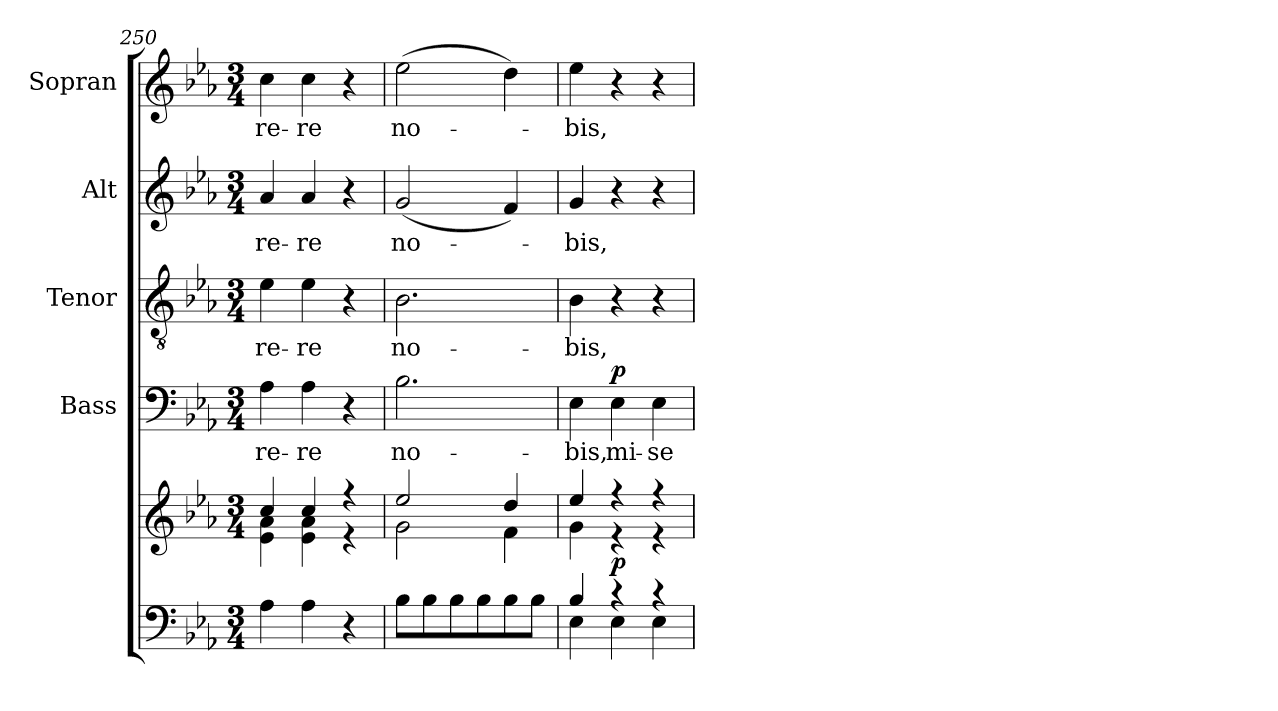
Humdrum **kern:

**kern	**kern	**dynam	**kern	**text	**dynam	**kern	**text	**kern	**text	**kern	**text
*part5	*part5	*part5	*part4	*part4	*part4	*part3	*part3	*part2	*part2	*part1	*part1
*staff6	*staff5	*staff5/6	*staff4	*staff4	*staff4	*staff3	*staff3	*staff2	*staff2	*staff1	*staff1
*	*	*	*I"Bass	*	*	*I"Tenor	*	*I"Alt	*	*I"Sopran	*
*	*	*	*I'B.	*	*	*I'T.	*	*I'A.	*	*I'S.	*
*clefF4	*clefG2	*	*clefF4	*	*	*clefGv2	*	*clefG2	*	*clefG2	*
*k[b-e-a-]	*k[b-e-a-]	*	*k[b-e-a-]	*	*	*k[b-e-a-]	*	*k[b-e-a-]	*	*k[b-e-a-]	*
*E-:	*E-:	*	*E-:	*	*	*E-:	*	*E-:	*	*E-:	*
*M3/4	*M3/4	*	*M3/4	*	*	*M3/4	*	*M3/4	*	*M3/4	*
=250	=250	=250	=250	=250	=250	=250	=250	=250	=250	=250	=250
*	*^	*	*	*	*	*	*	*	*	*	*
!	!	!	!	!	!LO:LY:b	!	!	!LO:LY:b	!	!LO:LY:b	!	!LO:LY:b
4A-\	4cc/	4e-\ 4a-\	.	4A-\	-re-	.	4e-\	-re-	4a-/	-re-	4cc\	-re-
!	!	!	!	!	!LO:LY:b	!	!	!LO:LY:b	!	!LO:LY:b	!	!LO:LY:b
4A-\	4cc/	4e-\ 4a-\	.	4A-\	-re	.	4e-\	-re	4a-/	-re	4cc\	-re
4r	4r	4r	.	4r	.	.	4r	.	4r	.	4r	.
=251	=251	=251	=251	=251	=251	=251	=251	=251	=251	=251	=251	=251
!	!	!	!	!	!LO:LY:b	!	!	!LO:LY:b	!	!LO:LY:b	!	!LO:LY:b
8B-\L	2ee-/	2g\	.	2.B-\	no-	.	2.B-\	no-	(<2g/	no-	(>2ee-\	no-
8B-\	.	.	.	.	.	.	.	.	.	.	.	.
8B-\	.	.	.	.	.	.	.	.	.	.	.	.
8B-\	.	.	.	.	.	.	.	.	.	.	.	.
8B-\	4dd/	4f\	.	.	.	.	.	.	4f/)	.	4dd\)	.
8B-\J	.	.	.	.	.	.	.	.	.	.	.	.
=252	=252	=252	=252	=252	=252	=252	=252	=252	=252	=252	=252	=252
*^	*	*	*	*	*	*	*	*	*	*	*	*
!	!	!	!	!	!	!LO:LY:b	!	!	!LO:LY:b	!	!LO:LY:b	!	!LO:LY:b
4B-/	4E-\	4ee-/	4g\	.	4E-\	-bis,	.	4B-\	-bis,	4g/	-bis,	4ee-\	-bis,
!	!	!	!	!LO:DY:b	!	!LO:LY:b	!LO:DY:a	!	!	!	!	!	!
4rc	4E-\	4r	4r	p	4E-\	mi-	p	4r	.	4r	.	4r	.
!	!	!	!	!	!	!LO:LY:b	!	!	!	!	!	!	!
4rc	4E-\	4r	4r	.	4E-\	-se-	.	4r	.	4r	.	4r	.
*v	*v	*	*	*	*	*	*	*	*	*	*	*	*
*	*v	*v	*	*	*	*	*	*	*	*	*	*
=	=	=	=	=	=	=	=	=	=	=	=
*-	*-	*-	*-	*-	*-	*-	*-	*-	*-	*-	*-
